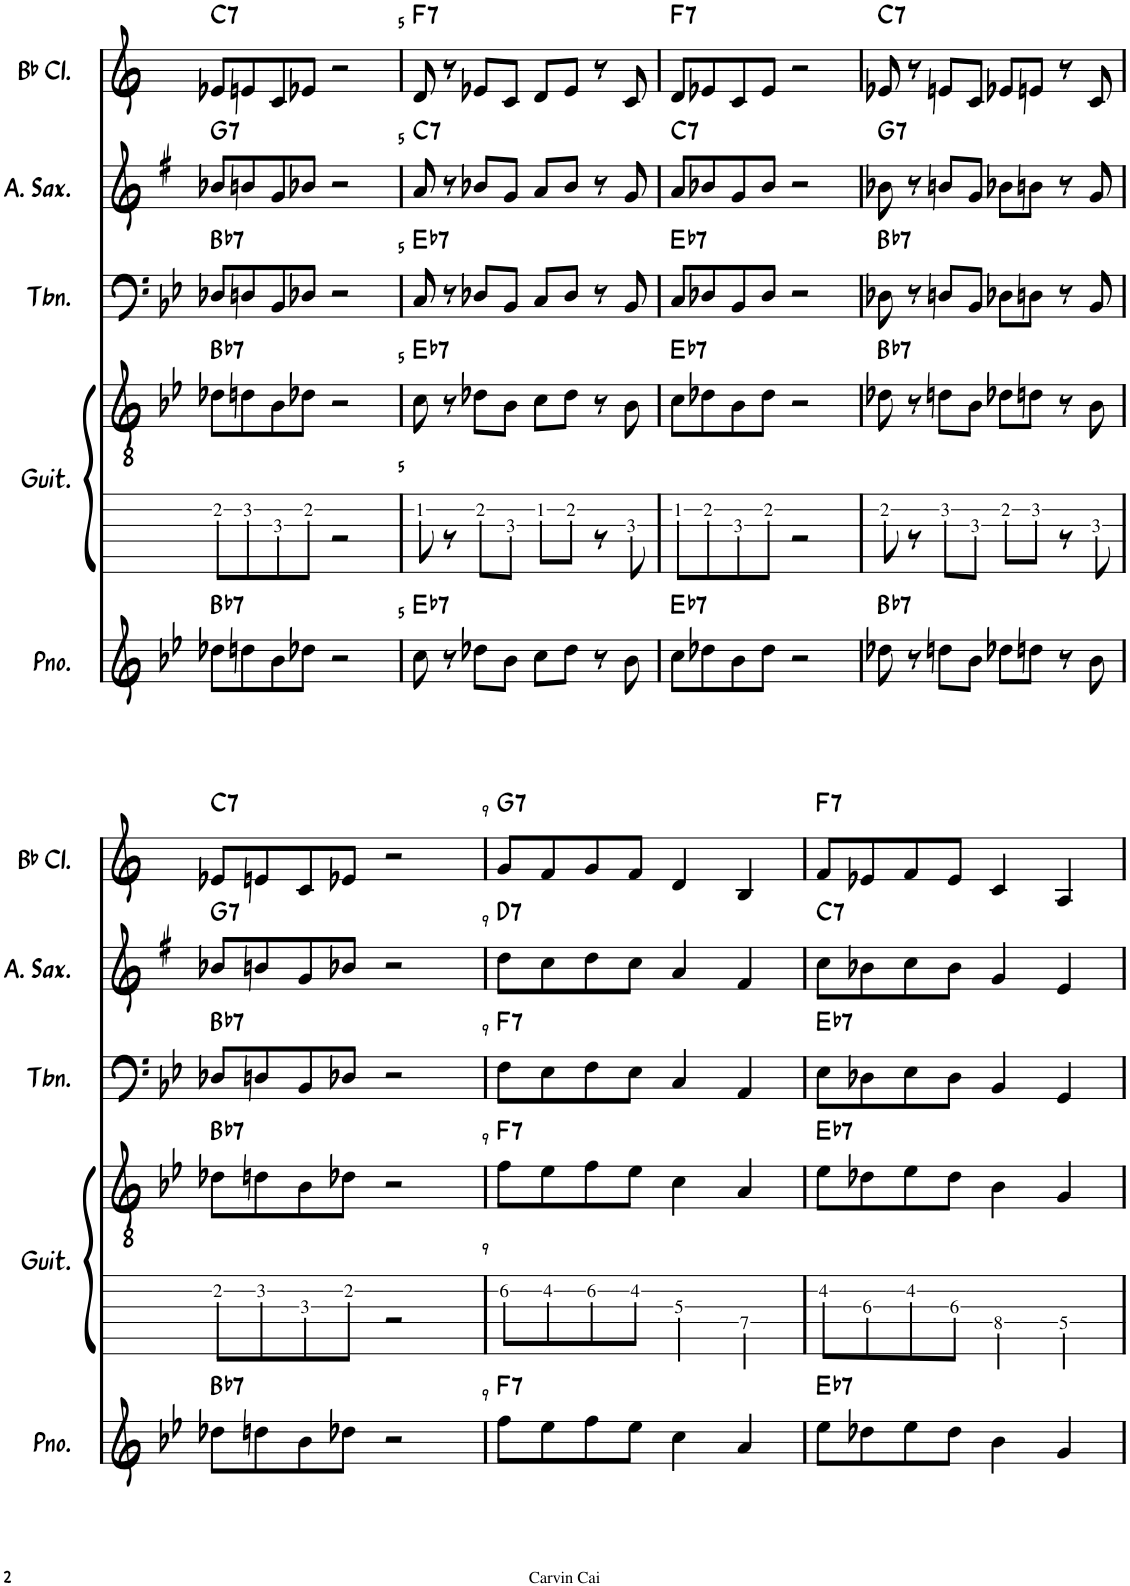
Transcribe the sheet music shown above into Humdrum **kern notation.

**kern	**harte	**kern	**kern	**harte	**kern	**harte	**kern	**harte	**kern	**harte
*part5	*part5	*part4	*part4	*part4	*part3	*part3	*part2	*part2	*part1	*part1
*staff6	*	*staff5	*staff4	*	*staff3	*	*staff2	*	*staff1	*
*I"钢琴	*	*I"原音吉他	*	*	*I"长号	*	*I"中音萨克斯	*	*I"降B调单簧管	*
!!LO:PB:g=z
*clefG2	*	*	*clefGv2	*	*clefF4	*	*clefG2	*	*clefG2	*
*	*	*	*	*	*	*	*Trd5c9	*	*Trd1c2	*
*k[b-e-]	*	*k[b-e-]	*k[b-e-]	*	*k[b-e-]	*	*k[f#]	*	*k[]	*
*M4/4	*	*M4/4	*M4/4	*	*M4/4	*	*M4/4	*	*M4/4	*
=4	=4	=4	=4	=4	=4	=4	=4	=4	=4	=4
!	!LO:H:kt=7	!	!	!LO:H:kt=7	!	!LO:H:kt=7	!	!LO:H:kt=7	!	!LO:H:kt=7
8dd-X\L	Bb:7	8d-X\L	8d-X\L	Bb:7	8D-X/L	Bb:7	8b-X/L	G:7	8e-X/L	C:7
8ddn\	.	8dn\	8dn\	.	8Dn/	.	8bn/	.	8en/	.
8b-\	.	8B-\	8B-\	.	8BB-/	.	8g/	.	8c/	.
8dd-X\J	.	8d-X\J	8d-X\J	.	8D-X/J	.	8b-X/J	.	8e-X/J	.
2r	.	2r	2r	.	2r	.	2r	.	2r	.
=5	=5	=5	=5	=5	=5	=5	=5	=5	=5	=5
!	!LO:H:kt=7	!	!	!LO:H:kt=7	!	!LO:H:kt=7	!	!LO:H:kt=7	!	!LO:H:kt=7
8cc\	Eb:7	8c\	8c\	Eb:7	8C/	Eb:7	8a/	C:7	8d/	F:7
8r	.	8r	8r	.	8r	.	8r	.	8r	.
8dd-X\L	.	8d-X\L	8d-X\L	.	8D-X/L	.	8b-X/L	.	8e-X/L	.
8b-\J	.	8B-\J	8B-\J	.	8BB-/J	.	8g/J	.	8c/J	.
8cc\L	.	8c\L	8c\L	.	8C/L	.	8a/L	.	8d/L	.
8dd-\J	.	8d-\J	8d-\J	.	8D-/J	.	8b-/J	.	8e-/J	.
8r	.	8r	8r	.	8r	.	8r	.	8r	.
8b-\	.	8B-\	8B-\	.	8BB-/	.	8g/	.	8c/	.
=6	=6	=6	=6	=6	=6	=6	=6	=6	=6	=6
!	!LO:H:kt=7	!	!	!LO:H:kt=7	!	!LO:H:kt=7	!	!LO:H:kt=7	!	!LO:H:kt=7
8cc\L	Eb:7	8c\L	8c\L	Eb:7	8C/L	Eb:7	8a/L	C:7	8d/L	F:7
8dd-X\	.	8d-X\	8d-X\	.	8D-X/	.	8b-X/	.	8e-X/	.
8b-\	.	8B-\	8B-\	.	8BB-/	.	8g/	.	8c/	.
8dd-\J	.	8d-\J	8d-\J	.	8D-/J	.	8b-/J	.	8e-/J	.
2r	.	2r	2r	.	2r	.	2r	.	2r	.
=7	=7	=7	=7	=7	=7	=7	=7	=7	=7	=7
!	!LO:H:kt=7	!	!	!LO:H:kt=7	!	!LO:H:kt=7	!	!LO:H:kt=7	!	!LO:H:kt=7
8dd-X\	Bb:7	8d-X\	8d-X\	Bb:7	8D-X\	Bb:7	8b-X\	G:7	8e-X/	C:7
8r	.	8r	8r	.	8r	.	8r	.	8r	.
8ddn\L	.	8dn\L	8dn\L	.	8Dn/L	.	8bn/L	.	8en/L	.
8b-\J	.	8B-\J	8B-\J	.	8BB-/J	.	8g/J	.	8c/J	.
8dd-X\L	.	8d-X\L	8d-X\L	.	8D-X\L	.	8b-X\L	.	8e-X/L	.
8ddn\J	.	8dn\J	8dn\J	.	8Dn\J	.	8bn\J	.	8en/J	.
8r	.	8r	8r	.	8r	.	8r	.	8r	.
8b-\	.	8B-\	8B-\	.	8BB-/	.	8g/	.	8c/	.
!!LO:LB:g=z
=8	=8	=8	=8	=8	=8	=8	=8	=8	=8	=8
!	!LO:H:kt=7	!	!	!LO:H:kt=7	!	!LO:H:kt=7	!	!LO:H:kt=7	!	!LO:H:kt=7
8dd-X\L	Bb:7	8d-X\L	8d-X\L	Bb:7	8D-X/L	Bb:7	8b-X/L	G:7	8e-X/L	C:7
8ddn\	.	8dn\	8dn\	.	8Dn/	.	8bn/	.	8en/	.
8b-\	.	8B-\	8B-\	.	8BB-/	.	8g/	.	8c/	.
8dd-X\J	.	8d-X\J	8d-X\J	.	8D-X/J	.	8b-X/J	.	8e-X/J	.
2r	.	2r	2r	.	2r	.	2r	.	2r	.
=9	=9	=9	=9	=9	=9	=9	=9	=9	=9	=9
!	!LO:H:kt=7	!	!	!LO:H:kt=7	!	!LO:H:kt=7	!	!LO:H:kt=7	!	!LO:H:kt=7
8ff\L	F:7	8f\L	8f\L	F:7	8F\L	F:7	8dd\L	D:7	8g/L	G:7
8ee-\	.	8e-\	8e-\	.	8E-\	.	8cc\	.	8f/	.
8ff\	.	8f\	8f\	.	8F\	.	8dd\	.	8g/	.
8ee-\J	.	8e-\J	8e-\J	.	8E-\J	.	8cc\J	.	8f/J	.
4cc\	.	4c\	4c\	.	4C/	.	4a/	.	4d/	.
4a/	.	4A\	4A/	.	4AA/	.	4f#/	.	4B/	.
=10	=10	=10	=10	=10	=10	=10	=10	=10	=10	=10
!	!LO:H:kt=7	!	!	!LO:H:kt=7	!	!LO:H:kt=7	!	!LO:H:kt=7	!	!LO:H:kt=7
8ee-\L	Eb:7	8e-\L	8e-\L	Eb:7	8E-\L	Eb:7	8cc\L	C:7	8f/L	F:7
8dd-X\	.	8d-X\	8d-X\	.	8D-X\	.	8b-X\	.	8e-X/	.
8ee-\	.	8e-\	8e-\	.	8E-\	.	8cc\	.	8f/	.
8dd-\J	.	8d-\J	8d-\J	.	8D-\J	.	8b-\J	.	8e-/J	.
4b-\	.	4B-\	4B-\	.	4BB-/	.	4g/	.	4c/	.
4g/	.	4G\	4G/	.	4GG/	.	4e/	.	4A/	.
=	=	=	=	=	=	=	=	=	=	=
*-	*-	*-	*-	*-	*-	*-	*-	*-	*-	*-
